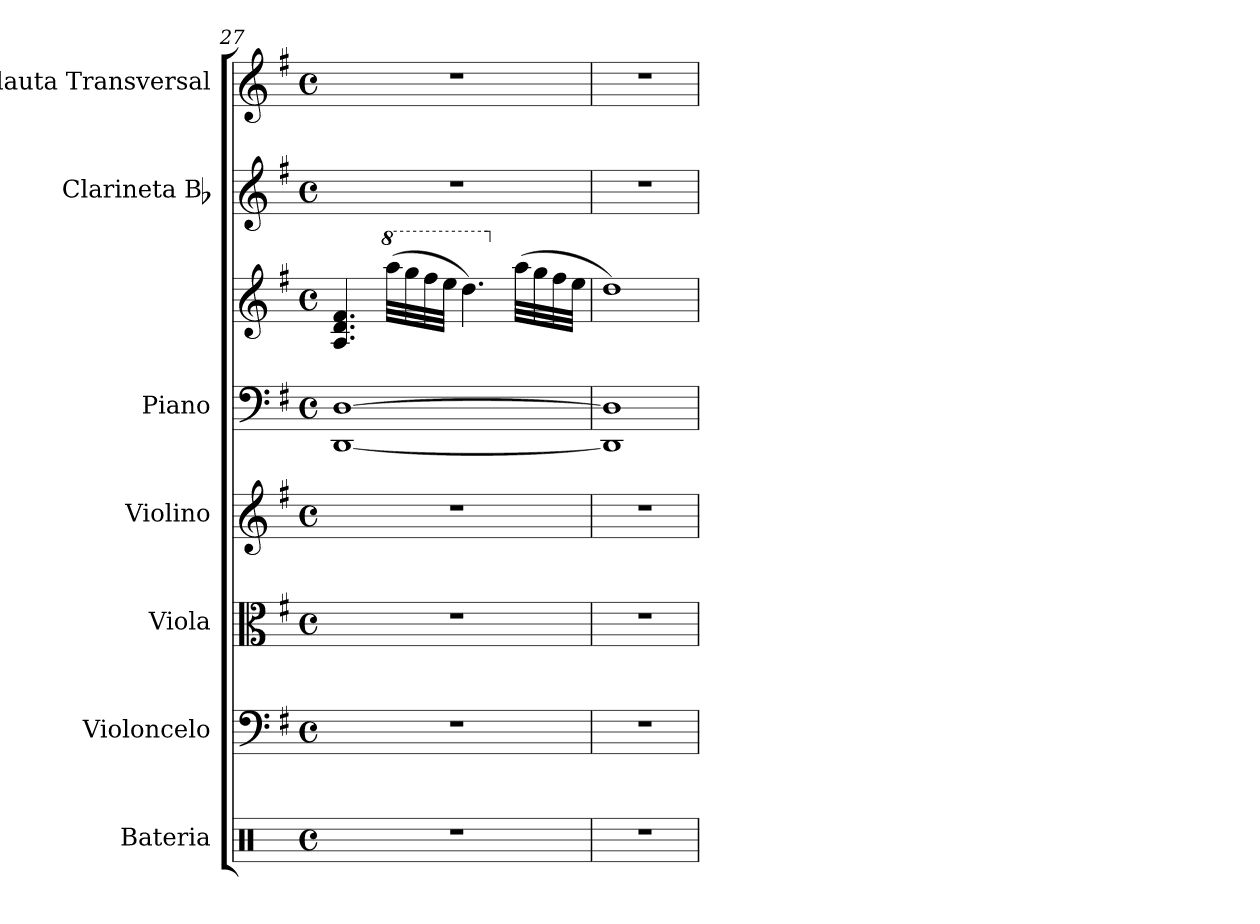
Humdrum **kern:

**kern	**kern	**kern	**kern	**kern	**kern	**kern	**kern
*part7	*part6	*part5	*part4	*part3	*part3	*part2	*part1
*staff8	*staff7	*staff6	*staff5	*staff4	*staff3	*staff2	*staff1
*I"Bateria	*I"Violoncelo	*I"Viola	*I"Violino	*I"Piano	*	*I"Clarineta Bb	*I"Flauta Transversal
*I'Bat.	*I'Vc.	*I'Vla	*I'Vln.	*I'Pno	*	*I'Cl. Bb	*I'Fl.
!!LO:PB:g=z
*clefX	*clefF4	*clefC3	*clefG2	*clefF4	*clefG2	*clefG2	*clefG2
*	*	*	*	*	*	*ITrd1c2	*
*k[]	*k[f#]	*k[f#]	*k[f#]	*k[f#]	*k[f#]	*k[b-]	*k[f#]
*M4/4	*M4/4	*M4/4	*M4/4	*M4/4	*M4/4	*M4/4	*M4/4
*met(c)	*met(c)	*met(c)	*met(c)	*met(c)	*met(c)	*met(c)	*met(c)
=27	=27	=27	=27	=27	=27	=27	=27
1r	1r	1r	1r	[1DD [1D	4.A/ 4.d/ 4.f#/	1r	1r
*	*	*	*	*	*8va	*	*
.	.	.	.	.	(32aaa\LLL	.	.
.	.	.	.	.	32ggg\	.	.
.	.	.	.	.	32fff#\	.	.
.	.	.	.	.	32eee\JJJ	.	.
.	.	.	.	.	4.ddd\)	.	.
*	*	*	*	*	*X8va	*	*
.	.	.	.	.	(32aa\LLL	.	.
.	.	.	.	.	32gg\	.	.
.	.	.	.	.	32ff#\	.	.
.	.	.	.	.	32ee\JJJ	.	.
=28	=28	=28	=28	=28	=28	=28	=28
1r	1r	1r	1r	1DD] 1D]	1dd)	1r	1r
=	=	=	=	=	=	=	=
*-	*-	*-	*-	*-	*-	*-	*-
